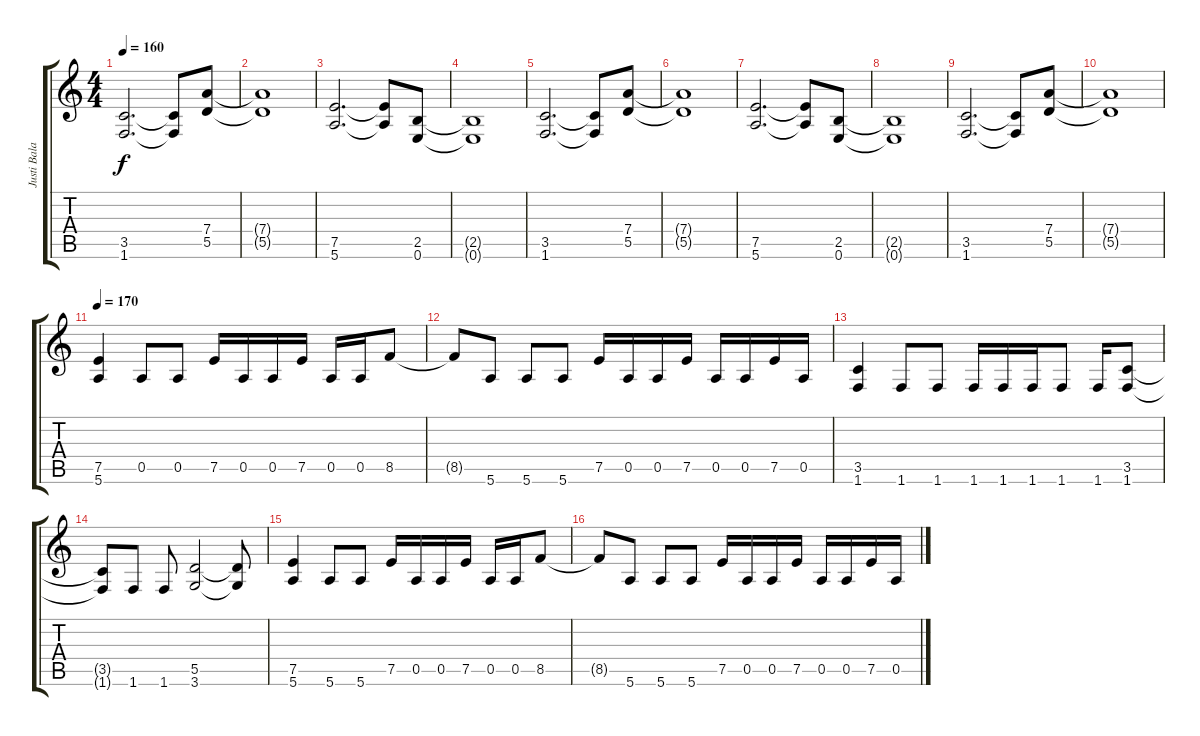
\track ("Justi Bala" "Justi Bala") {instrument distortionguitar}
\staff {score tabs}
\tuning (E4 B3 G3 D3 A2 E2) {hide}
\ts (4 4)
\tempo 160
\clef g2
\ks c
(3.5 1.6).2{d dy f} (3.5{t} 1.6{t}).8 (7.4 5.5).8 |
(7.4{t} 5.5{t}).1 |
(7.5 5.6).2{d} (7.5{t} 5.6{t}).8 (2.5 0.6).8 |
(2.5{t} 0.6{t}).1 |
(3.5 1.6).2{d} (3.5{t} 1.6{t}).8 (7.4 5.5).8 |
(7.4{t} 5.5{t}).1 |
(7.5 5.6).2{d} (7.5{t} 5.6{t}).8 (2.5 0.6).8 |
(2.5{t} 0.6{t}).1 |
(3.5 1.6).2{d} (3.5{t} 1.6{t}).8 (7.4 5.5).8 |
(7.4{t} 5.5{t}).1 |
\tempo 170
(7.5 5.6).4 0.5.8 0.5.8 7.5.16 0.5.16 0.5.16 7.5.16 0.5.16 0.5.16 8.5.8 |
8.5{t}.8 5.6.8 5.6.8 5.6.8 7.5.16 0.5.16 0.5.16 7.5.16 0.5.16 0.5.16 7.5.16 0.5.16 |
(3.5 1.6).4 1.6.8 1.6.8 1.6.16 1.6.16 1.6.16 1.6.8 1.6.16 (3.5 1.6).8 |
(3.5{t} 1.6{t}).8 1.6.8 1.6.8 (5.5 3.6).2 (5.5{t} 3.6{t}).8 |
(7.5 5.6).4 5.6.8 5.6.8 7.5.16 0.5.16 0.5.16 7.5.16 0.5.16 0.5.16 8.5.8 |
8.5{t}.8 5.6.8 5.6.8 5.6.8 7.5.16 0.5.16 0.5.16 7.5.16 0.5.16 0.5.16 7.5.16 0.5.16
